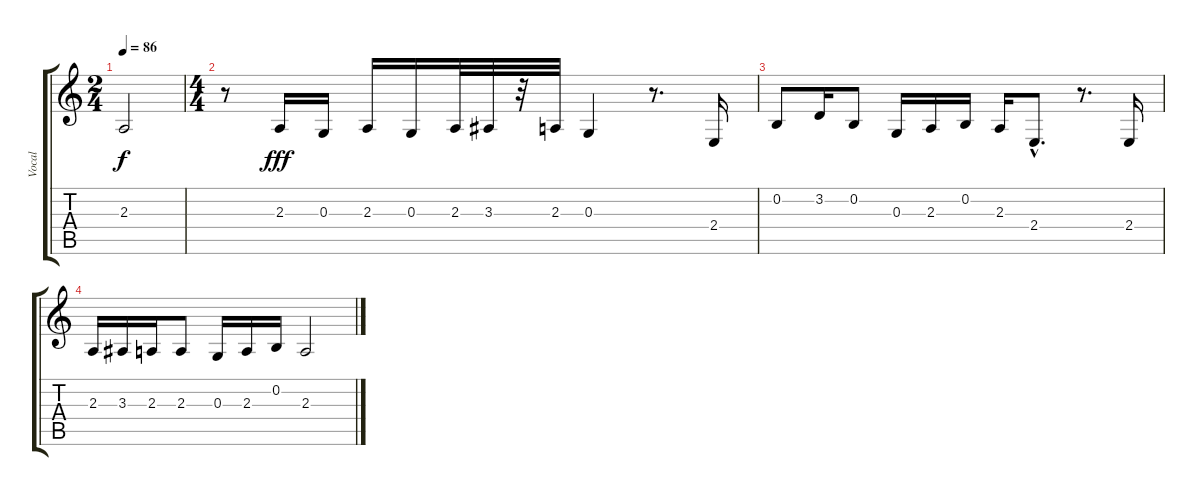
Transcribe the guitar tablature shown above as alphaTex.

\track ("Vocal" "Vocal") {instrument clarinet}
\staff {score tabs}
\tuning (E4 B3 G3 D3 A2 E2) {hide}
\ts (2 4)
\tempo 86
\clef g2
\ks c
2.3{t}.2{dy f} |
\ts (4 4)
r.8 2.3.16{dy fff} 0.3.16 2.3.16 0.3.16 2.3.32 3.3.32 r.32 2.3.32 0.3.4 r.8{d} 2.4.16 |
0.2.8 3.2.16 0.2.8 0.3.16 2.3.16 0.2.16 2.3.16 2.4{hac}.8{d} r.8{d} 2.4.16 |
2.3.16 3.3.16 2.3.16 2.3.8 0.3.16 2.3.16 0.2.16 2.3.2
